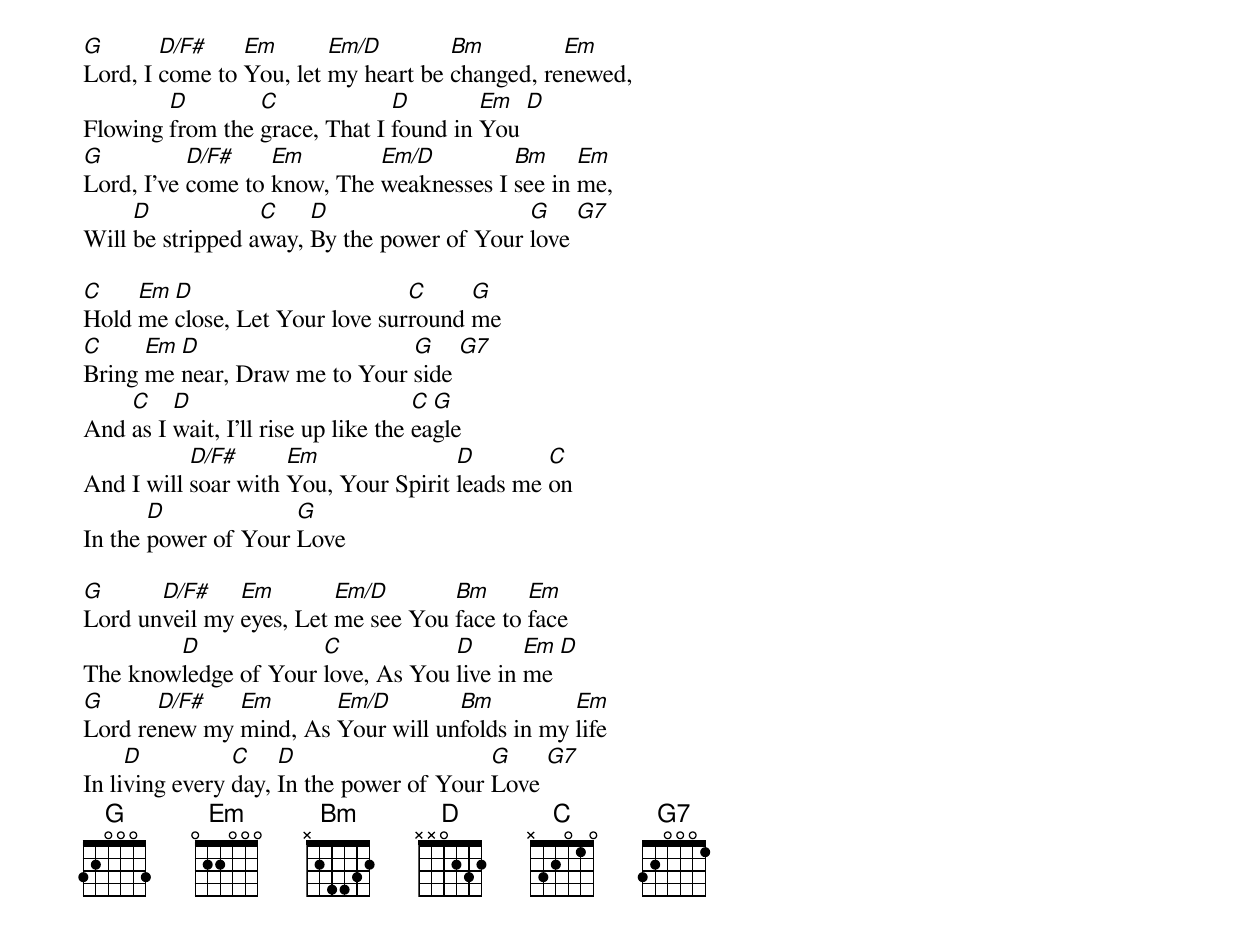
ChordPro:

{The Power of Your Love}

[G]Lord, I [D/F#]come to [Em]You, let [Em/D]my heart be [Bm]changed, re[Em]newed,
Flowing [D]from the [C]grace, That I [D]found in [Em]You [D]
[G]Lord, I've [D/F#]come to [Em]know, The [Em/D]weaknesses I [Bm]see in [Em]me,
Will [D]be stripped a[C]way, [D]By the power of Your [G]love [G7]

[C]Hold [Em]me [D]close, Let Your love sur[C]round [G]me
[C]Bring [Em]me [D]near, Draw me to Your [G]side [G7]
And [C]as I [D]wait, I'll rise up like the [C]ea[G]gle
And I will [D/F#]soar with [Em]You, Your Spirit [D]leads me [C]on
In the [D]power of Your [G]Love

[G]Lord un[D/F#]veil my [Em]eyes, Let [Em/D]me see You [Bm]face to [Em]face
The know[D]ledge of Your [C]love, As You [D]live in [Em]me [D]
[G]Lord re[D/F#]new my [Em]mind, As [Em/D]Your will un[Bm]folds in my [Em]life
In li[D]ving every [C]day, [D]In the power of Your [G]Love [G7]
